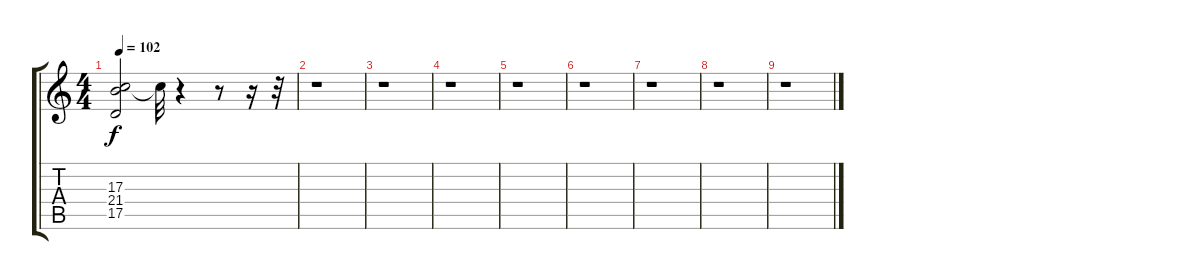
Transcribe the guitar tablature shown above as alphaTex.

\track "" {instrument stringensemble1}
\staff {score tabs}
\tuning (E4 B3 G3 D3 A2 E2) {hide}
\ts (4 4)
\tempo 102
\clef g2
\ks c
(17.3{t} 21.4{t} 17.5{t}).2{dy f} 17.3{t}.32 r.4 r.8 r.16 r.32 |
r.1 |
r.1 |
r.1 |
r.1 |
r.1 |
r.1 |
r.1 |
r.1
